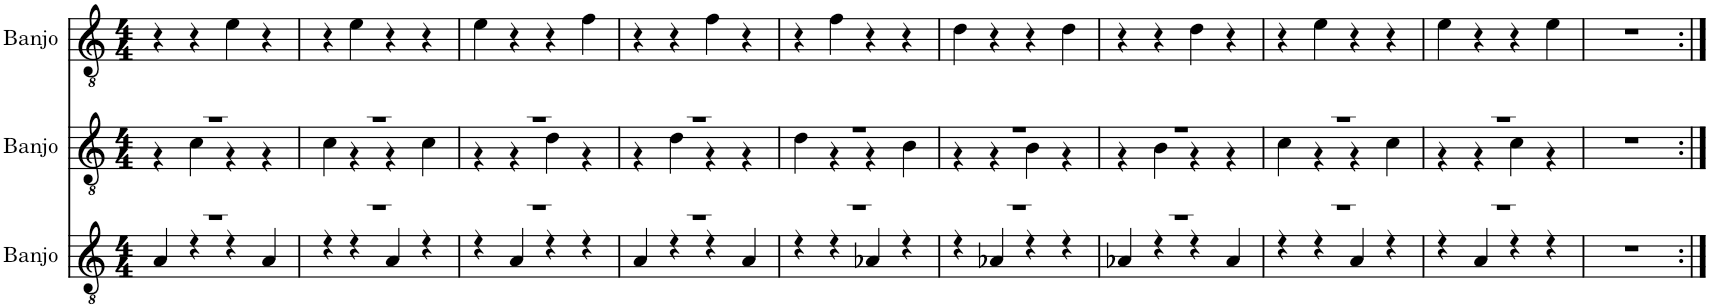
**kern	**kern	**kern
*part3	*part2	*part1
*staff3	*staff2	*staff1
*I"Banjo	*I"Banjo	*I"Banjo
*I'Bj.	*I'Bj.	*I'Bj.
*clefGv2	*clefGv2	*clefGv2
*Trd7c12	*Trd7c12	*Trd7c12
*k[]	*k[]	*k[]
*M4/4	*M4/4	*M4/4
=1	=1	=1
*^	*^	*
1r	4A/	1r	4r	4r
.	4r	.	4c\	4r
.	4r	.	4r	4e\
.	4A/	.	4r	4r
=2	=2	=2	=2	=2
1r	4r	1r	4c\	4r
.	4r	.	4r	4e\
.	4A/	.	4r	4r
.	4r	.	4c\	4r
=3	=3	=3	=3	=3
1r	4r	1r	4r	4e\
.	4A/	.	4r	4r
.	4r	.	4d\	4r
.	4r	.	4r	4f\
=4	=4	=4	=4	=4
1r	4A/	1r	4r	4r
.	4r	.	4d\	4r
.	4r	.	4r	4f\
.	4A/	.	4r	4r
=5	=5	=5	=5	=5
1r	4r	1r	4d\	4r
.	4r	.	4r	4f\
.	4A-X/	.	4r	4r
.	4r	.	4B\	4r
=6	=6	=6	=6	=6
1r	4r	1r	4r	4d\
.	4A-X/	.	4r	4r
.	4r	.	4B\	4r
.	4r	.	4r	4d\
=7	=7	=7	=7	=7
1r	4A-X/	1r	4r	4r
.	4r	.	4B\	4r
.	4r	.	4r	4d\
.	4A-/	.	4r	4r
=8	=8	=8	=8	=8
1r	4r	1r	4c\	4r
.	4r	.	4r	4e\
.	4A/	.	4r	4r
.	4r	.	4c\	4r
=9	=9	=9	=9	=9
1r	4r	1r	4r	4e\
.	4A/	.	4r	4r
.	4r	.	4c\	4r
.	4r	.	4r	4e\
*v	*v	*	*	*
*	*v	*v	*
=10	=10	=10
1r	1r	1r
=:|!	=:|!	=:|!
*-	*-	*-
